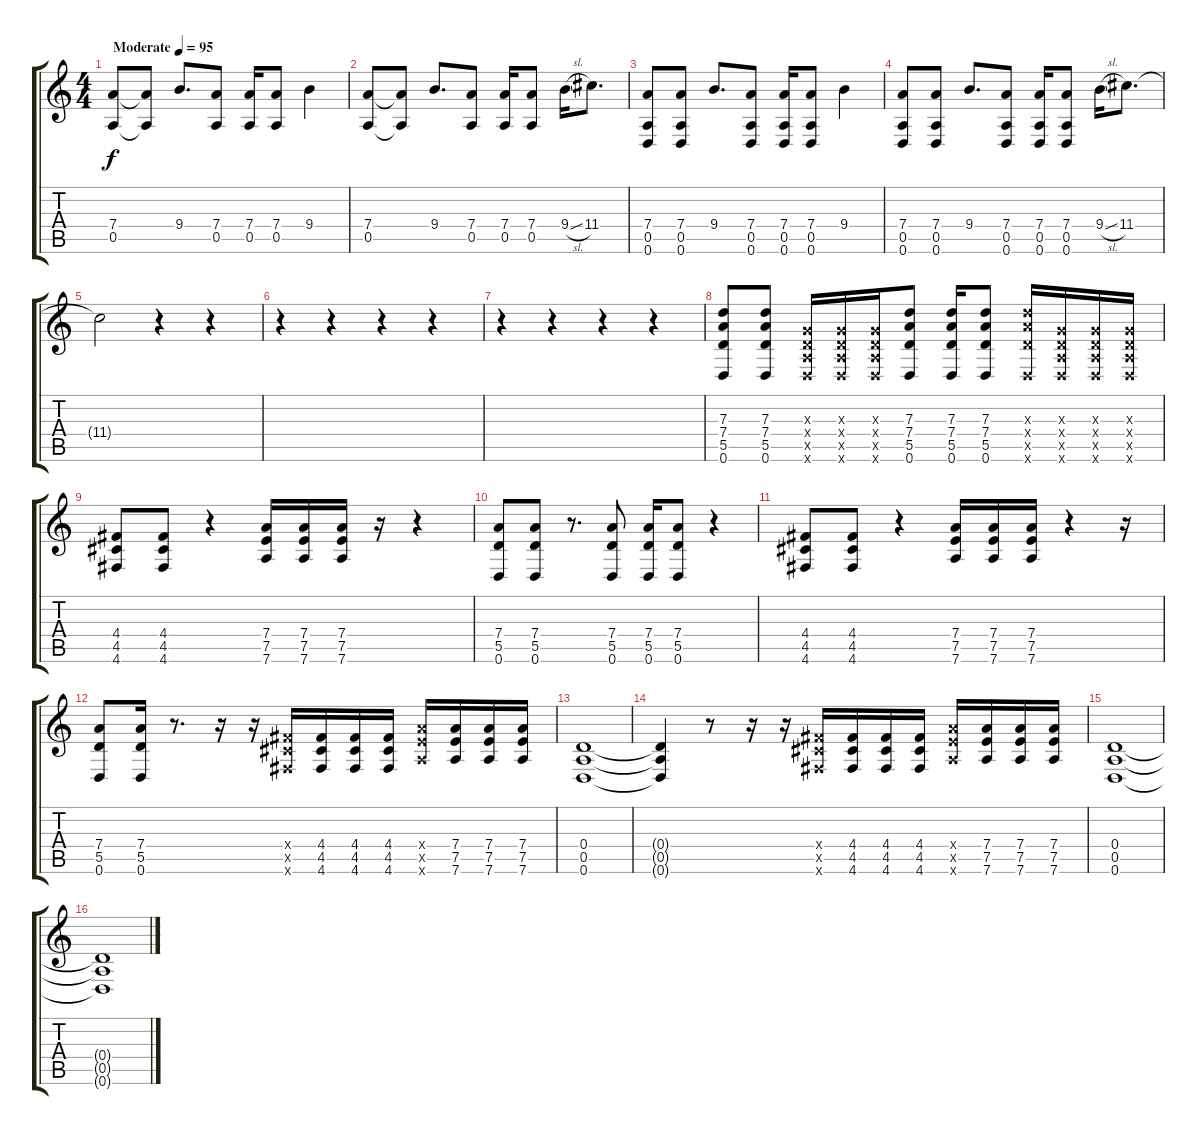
\track "" {instrument distortionguitar}
\staff {score tabs}
\tuning (E4 B3 G3 D3 A2 D2) {hide}
\ts (4 4)
\tempo (95 "Moderate")
\clef g2
\ks c
(7.4 0.5).8{dy f instrument distortionguitar} (7.4{t} 0.5{t}).8 9.4.8{d} (7.4 0.5).8 (7.4 0.5).16 (7.4 0.5).8 9.4.4 |
(7.4 0.5).8 (7.4{t} 0.5{t}).8 9.4.8{d} (7.4 0.5).8 (7.4 0.5).16 (7.4 0.5).8 9.4{sl}.16 11.4.8{d} |
(7.4 0.5 0.6).8 (7.4 0.5 0.6).8 9.4.8{d} (7.4 0.5 0.6).8 (7.4 0.5 0.6).16 (7.4 0.5 0.6).8 9.4.4 |
(7.4 0.5 0.6).8 (7.4 0.5 0.6).8 9.4.8{d} (7.4 0.5 0.6).8 (7.4 0.5 0.6).16 (7.4 0.5 0.6).8 9.4{sl}.16 11.4.8{d} |
11.4{t}.2 r.4 r.4 |
r.4 r.4 r.4 r.4 |
r.4 r.4 r.4 r.4 |
(7.3 7.4 5.5 0.6).8 (7.3 7.4 5.5 0.6).8 (0.3{x} 0.4{x} 0.5{x} 0.6{x}).16 (0.3{x} 0.4{x} 0.5{x} 0.6{x}).16 (0.3{x} 0.4{x} 0.5{x} 0.6{x}).16 (7.3 7.4 5.5 0.6).8 (7.3 7.4 5.5 0.6).16 (7.3 7.4 5.5 0.6).8 (7.3{x} 7.4{x} 5.5{x} 0.6{x}).16 (0.3{x} 0.4{x} 0.5{x} 0.6{x}).16 (0.3{x} 0.4{x} 0.5{x} 0.6{x}).16 (0.3{x} 0.4{x} 0.5{x} 0.6{x}).16 |
(4.4 4.5 4.6).8 (4.4 4.5 4.6).8 r.4 (7.4 7.5 7.6).16 (7.4 7.5 7.6).16 (7.4 7.5 7.6).16 r.16 r.4 |
(7.4 5.5 0.6).8 (7.4 5.5 0.6).8 r.8{d} (7.4 5.5 0.6).8 (7.4 5.5 0.6).16 (7.4 5.5 0.6).8 r.4 |
(4.4 4.5 4.6).8 (4.4 4.5 4.6).8 r.4 (7.4 7.5 7.6).16 (7.4 7.5 7.6).16 (7.4 7.5 7.6).16 r.4 r.16 |
(7.4 5.5 0.6).8 (7.4 5.5 0.6).16 r.8{d} r.16 r.16 (4.4{x} 4.5{x} 4.6{x}).16 (4.4 4.5 4.6).16 (4.4 4.5 4.6).16 (4.4 4.5 4.6).16 (7.4{x} 7.5{x} 7.6{x}).16 (7.4 7.5 7.6).16 (7.4 7.5 7.6).16 (7.4 7.5 7.6).16 |
(0.4 0.5 0.6).1 |
(0.4{t} 0.5{t} 0.6{t}).4 r.8 r.16 r.16 (4.4{x} 4.5{x} 4.6{x}).16 (4.4 4.5 4.6).16 (4.4 4.5 4.6).16 (4.4 4.5 4.6).16 (7.4{x} 7.5{x} 7.6{x}).16 (7.4 7.5 7.6).16 (7.4 7.5 7.6).16 (7.4 7.5 7.6).16 |
(0.4 0.5 0.6).1 |
(0.4{t} 0.5{t} 0.6{t}).1
